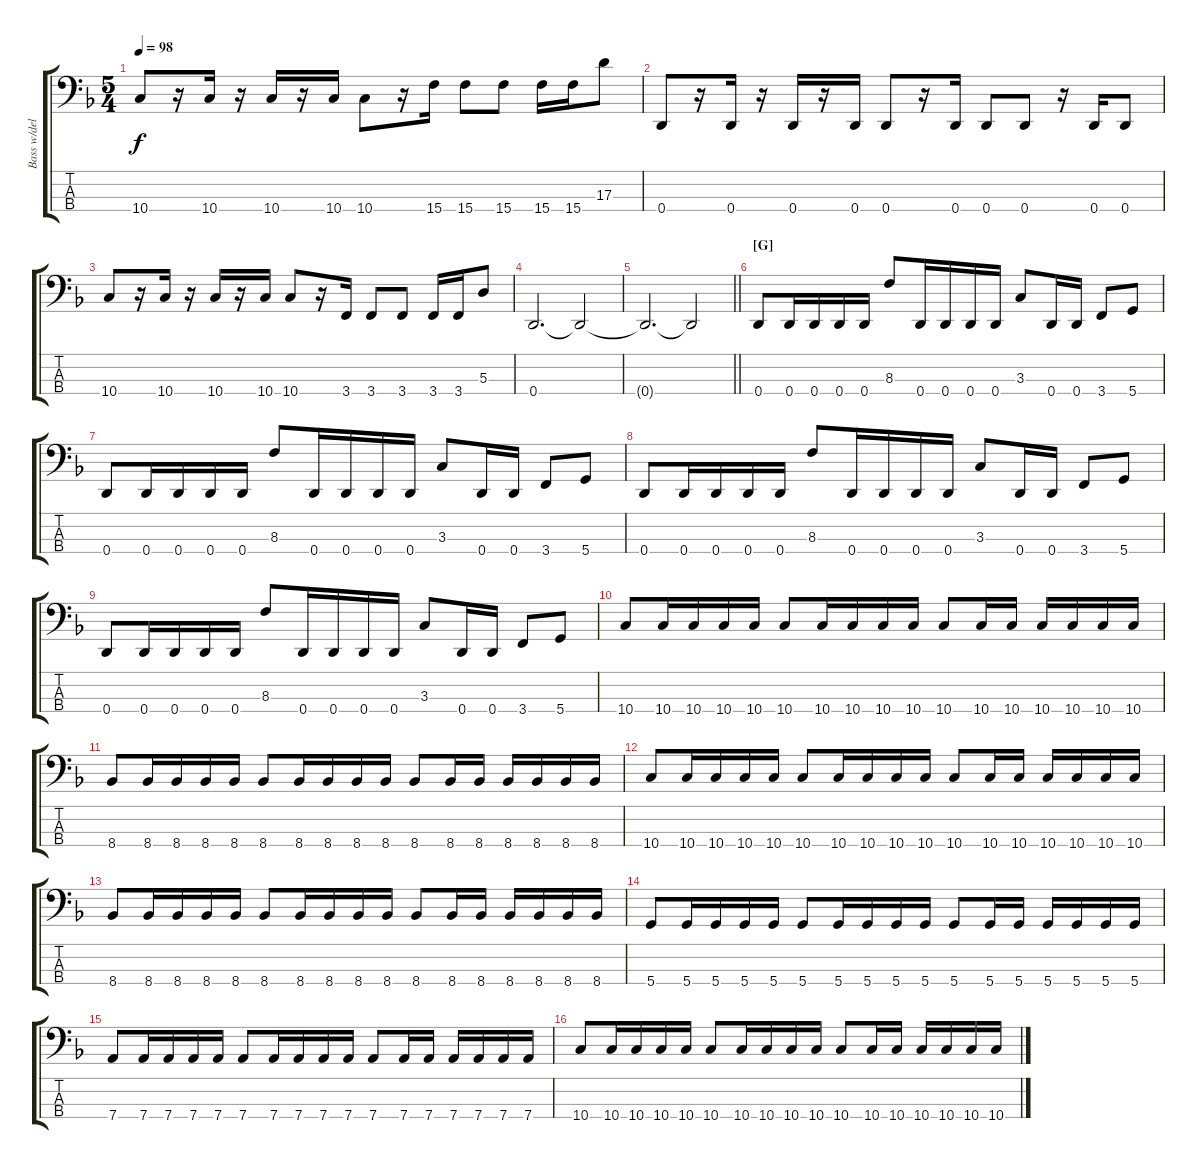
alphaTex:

\track ("Bass w/delay" "Bass w/del") {instrument electricbasspick}
\staff {score tabs}
\tuning (G2 D2 A1 D1) {hide}
\ts (5 4)
\tempo 98
\clef f4
\ks dminor
10.4.8{dy f} r.16 10.4.16 r.16 10.4.16 r.16 10.4.16 10.4.8 r.16 15.4.16 15.4.8 15.4.8 15.4.16 15.4.16 17.3.8 |
0.4.8 r.16 0.4.16 r.16 0.4.16 r.16 0.4.16 0.4.8 r.16 0.4.16 0.4.8 0.4.8 r.16 0.4.16 0.4.8 |
10.4.8 r.16 10.4.16 r.16 10.4.16 r.16 10.4.16 10.4.8 r.16 3.4.16 3.4.8 3.4.8 3.4.16 3.4.16 5.3.8 |
0.4.2{d} 0.4{t}.2 |
\barLineRight lightlight
0.4{t}.2{d} 0.4{t}.2 |
\section ("" "[G]")
0.4.8 0.4.16 0.4.16{beam merge} 0.4.16 0.4.16{beam split} 8.3.8{beam merge} 0.4.16 0.4.16 0.4.16 0.4.16 3.3.8 0.4.16 0.4.16{beam split} 3.4.8 5.4.8 |
0.4.8 0.4.16 0.4.16{beam merge} 0.4.16 0.4.16{beam split} 8.3.8{beam merge} 0.4.16 0.4.16 0.4.16 0.4.16 3.3.8 0.4.16 0.4.16{beam split} 3.4.8 5.4.8 |
0.4.8 0.4.16 0.4.16{beam merge} 0.4.16 0.4.16{beam split} 8.3.8{beam merge} 0.4.16 0.4.16 0.4.16 0.4.16 3.3.8 0.4.16 0.4.16{beam split} 3.4.8 5.4.8 |
0.4.8 0.4.16 0.4.16{beam merge} 0.4.16 0.4.16{beam split} 8.3.8{beam merge} 0.4.16 0.4.16 0.4.16 0.4.16 3.3.8 0.4.16 0.4.16{beam split} 3.4.8 5.4.8 |
10.4.8 10.4.16 10.4.16{beam merge} 10.4.16 10.4.16{beam split} 10.4.8{beam merge} 10.4.16 10.4.16 10.4.16 10.4.16 10.4.8 10.4.16 10.4.16 10.4.16 10.4.16 10.4.16 10.4.16 |
8.4.8 8.4.16 8.4.16{beam merge} 8.4.16 8.4.16{beam split} 8.4.8{beam merge} 8.4.16 8.4.16 8.4.16 8.4.16 8.4.8 8.4.16 8.4.16 8.4.16 8.4.16 8.4.16 8.4.16 |
10.4.8 10.4.16 10.4.16{beam merge} 10.4.16 10.4.16{beam split} 10.4.8{beam merge} 10.4.16 10.4.16 10.4.16 10.4.16 10.4.8 10.4.16 10.4.16 10.4.16 10.4.16 10.4.16 10.4.16 |
8.4.8 8.4.16 8.4.16{beam merge} 8.4.16 8.4.16{beam split} 8.4.8{beam merge} 8.4.16 8.4.16 8.4.16 8.4.16 8.4.8 8.4.16 8.4.16 8.4.16 8.4.16 8.4.16 8.4.16 |
5.4.8 5.4.16 5.4.16{beam merge} 5.4.16 5.4.16{beam split} 5.4.8{beam merge} 5.4.16 5.4.16 5.4.16 5.4.16 5.4.8 5.4.16 5.4.16 5.4.16 5.4.16 5.4.16 5.4.16 |
7.4.8 7.4.16 7.4.16{beam merge} 7.4.16 7.4.16{beam split} 7.4.8{beam merge} 7.4.16 7.4.16 7.4.16 7.4.16 7.4.8 7.4.16 7.4.16 7.4.16 7.4.16 7.4.16 7.4.16 |
10.4.8 10.4.16 10.4.16{beam merge} 10.4.16 10.4.16{beam split} 10.4.8{beam merge} 10.4.16 10.4.16 10.4.16 10.4.16 10.4.8 10.4.16 10.4.16 10.4.16 10.4.16 10.4.16 10.4.16
